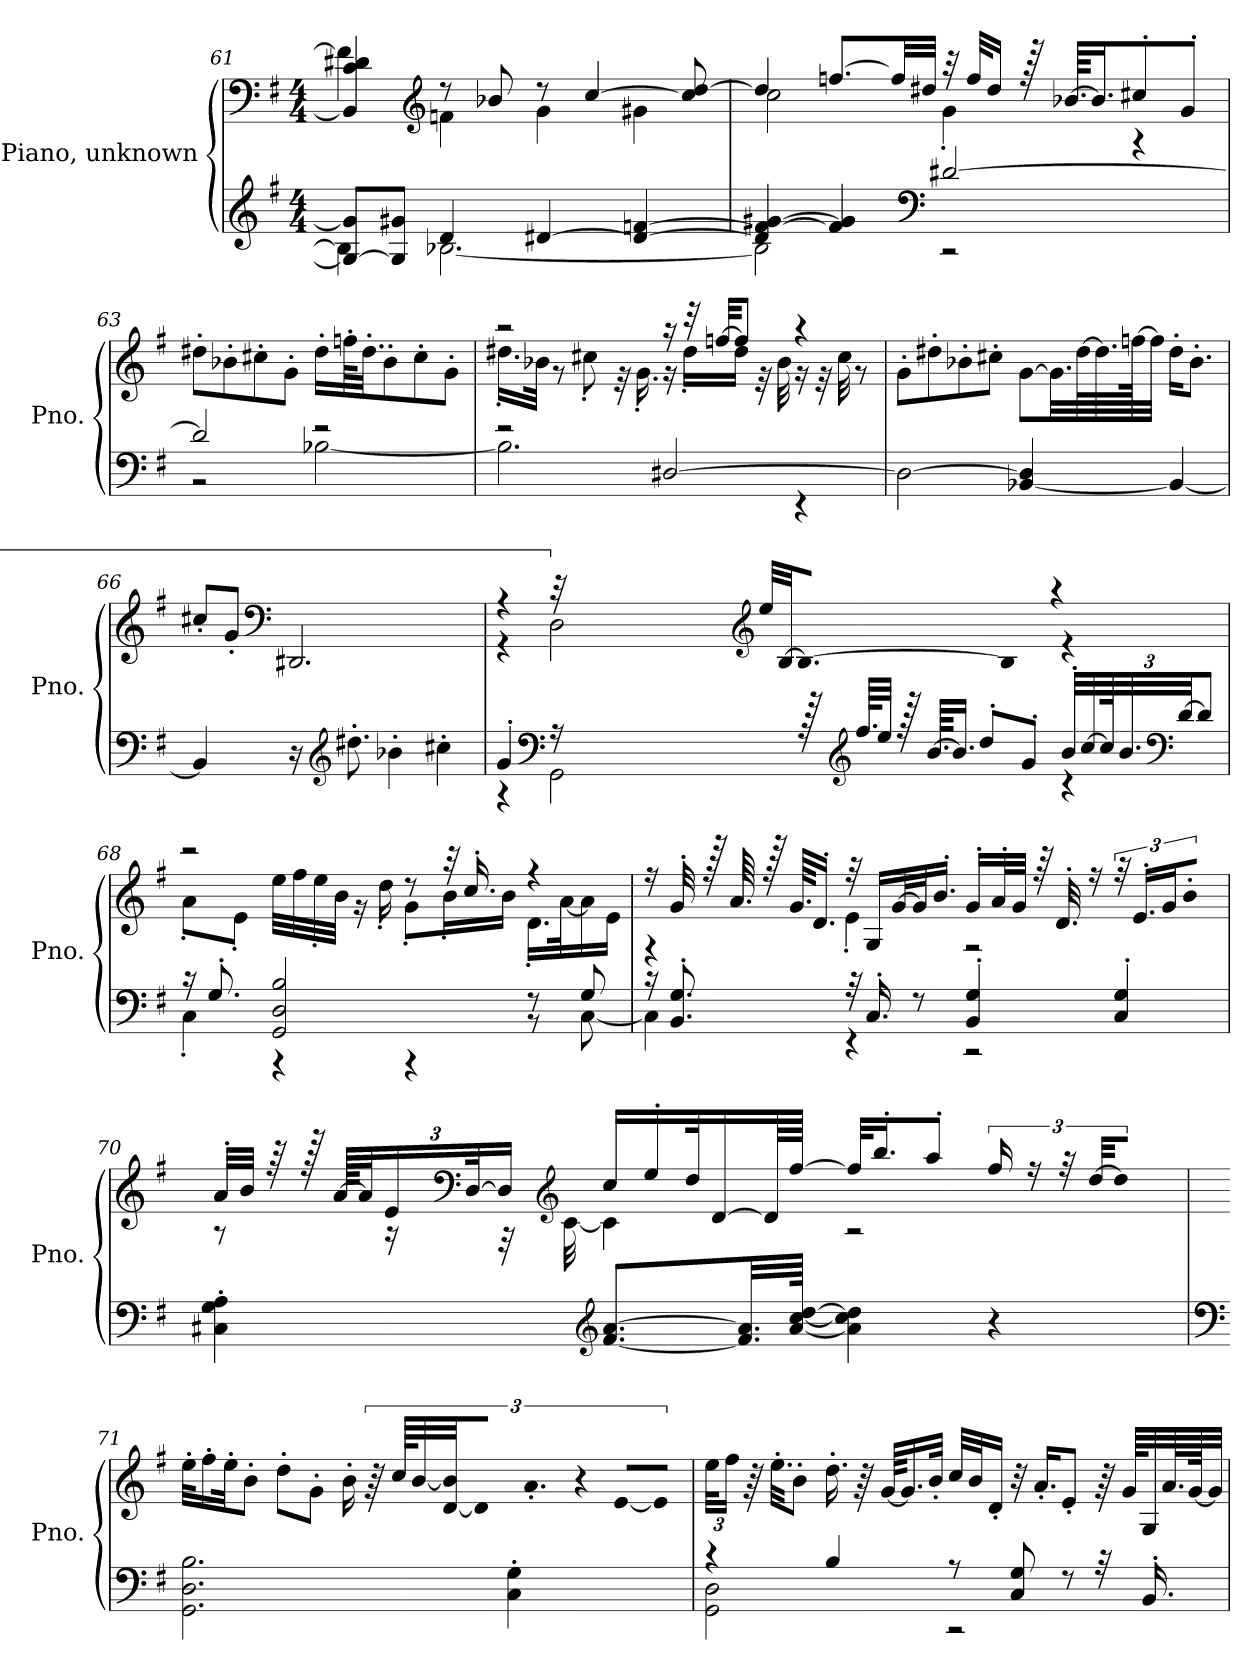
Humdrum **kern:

**kern	**kern
*part1	*part1
*staff2	*staff1
*I"Piano, unknown	*
*I'Pno.	*
*clefG2	*clefF4
*k[f#]	*k[f#]
*M4/4	*M4/4
=61	=61
*^	*^
8G#/_ 8g/]L	4B-\]	4BB-/] 4c/ 4d#X/	4f\]
8G#/] 8g#X/J	.	.	.
*	*	*clefG2	*
4d/	[2.B-X\	8r	4fn\
.	.	8b-X/	.
[4d#X/	.	8r	4g\
.	.	[4cc/	.
4d#/_ [4fn/	.	.	4g#X\
.	.	8cc/] [8dd/	.
!!LO:LB:g=z	!!
=62	=62	=62	=62
4d#/] 4f/_ [4g#X/	2B-\]	4dd/]	2cc\
4f/] 4g#/]	.	[8.ffn/L	.
.	.	32ff/LL]	.
.	.	32dd#X/JJJ	.
*clefF4	*	*	*
[2d#X/	2r	32r	4g'\
.	.	32ff/KLL	.
.	.	16dd#/JJ	.
.	.	128r	.
.	.	[64.b-X/KKLL	.
.	.	16.b-/J]	.
.	.	8cc#X'/	4r
.	.	8g'/J	.
*	*	*v	*v
=63	=63	=63
2d#/]	2r	8dd#X'\L
.	.	8b-X'\
.	.	8cc#X'\
.	.	8g'\J
2r	[2B-X\	16dd#'\LL
.	.	64ffn'\KL
.	.	32.dd#'\JJ
.	.	8b-'\
.	.	8cc#'\
.	.	8g'\J
!!LO:LB:g=z
=64	=64	=64
*	*	*^
2r	2.B-\]	2r	16.dd#X'\LL
.	.	.	32b-X\JJk
.	.	.	8r
.	.	.	8cc#X'\
.	.	.	32r
.	.	.	16.g'\
[2D#X/	.	16r	16r
.	.	32r	16dd#'\LL
.	.	[32ffn/KKL	.
.	.	8ff/J]	16dd#\JJ
.	.	.	32r
.	.	.	32b-\
.	4r	4r	16r
.	.	.	32r
.	.	.	32cc#\
.	.	.	8r
*v	*v	*	*
*	*v	*v
=65	=65
2D#\_	8g'\L
.	8dd#X'\
.	8b-X'\
.	8cc#X'\J
[4BB-X/ 4D#/]	[8g\L
.	32.g\LL]
.	[64dd#\L
.	64.dd#\]
.	[128ffn\JK
.	32ff\JJJ]
4BB-/_	16dd#'\KL
.	8.b-'\J
!!LO:LB:g=z
=66	=66
4BB-/]	8cc#X'/L
.	8g'/J
*	*clefF4
16r	2.DD#X/
*clefG2	*
8.dd#X'\	.
4b-X'\	.
4cc#X'\	.
=67	=67
*^	*^
4g'/	4r	4r	4r
*clefF4	*	*	*
16r	2GG\	48r	2D\
*	*	*clefG2	*
.	.	48ee/LLL	.
.	.	[48B/JJ	.
128r	.	8.B/J_	.
*clefG2	*	*	*
64.ff#/KLLL	.	.	.
32ee/JJJ	.	.	.
128r	.	.	.
[64.b/KKLL	.	.	.
16.b/JJ]	.	.	.
8dd'/L	.	4B/]	.
8g'/J	.	.	.
32b'/LLL	4r	4r	4r
[32cc/	.	.	.
*Xbrackettup	*	*	*
96cc/K]	.	.	.
48.b/	.	.	.
*clefF4	*	*	*
[48d/JJ	.	.	.
8d/J]	.	.	.
!!LO:LB:g=z	!!
=68	=68	=68	=68
16r	4C'\	2r	8a'\L
8.G'/	.	.	.
.	.	.	8e'\J
2GG/ 2D/ 2B/	4r	.	32ee\LLL
.	.	.	32ff#\
.	.	.	32ee'\
.	.	.	32b\JJJ
.	.	.	16r
.	.	.	16dd'\
.	4r	8r	8g'\L
.	.	32r	16b'\L
.	.	16.cc'/	.
.	.	.	16b\JJ
8r	8r	4r	16.d'\LL
.	.	.	[32a\K
8G/	[8C\	.	16a\]
.	.	.	16e\JJ
=69	=69	=69	=69
16r	4C\]	16r	4r
8.BB/' 8.G/'	.	32g'/	.
.	.	128r	.
.	.	64.a/	.
.	.	128r	.
.	.	64.g/KKLL	.
.	.	16.d'/JJ	.
32r	4r	32r	4e'\
16.C'/	.	16G/LL	.
.	.	[32g/L	.
8r	.	32g/J]	.
.	.	16.b'/JJ	.
4BB/' 4G/'	2r	16g'/LL	2r
.	.	32a'/L	.
.	.	32g/JJJ	.
.	.	64r	.
.	.	32.d'/	.
.	.	16r	.
4C/' 4G/'	.	48r	.
.	.	24.e'/LL	.
.	.	24g/J	.
.	.	8b'/J	.
*v	*v	*	*
!!LO:PB:g=z	!!
=70	=70	=70
4C#X\' 4G\' 4A\'	32a'/LLL	8r
.	32b/JJJ	.
.	64r	.
.	128r	.
.	[128a/KKLLL	.
.	32a/J]	.
*	*Xbrackettup	*
.	24e/	16r
*	*clefF4	*
.	[48D/K	.
.	16D/JJ]	32r
*	*clefG2	*
.	.	[32c\
*clefG2	*	*
[8.f#/ [8.a/L	16cc/LL	4c\]
.	16ee'/	.
.	32dd/K	.
.	[16d/	.
32.f#/] 32.a/]LL	.	.
.	64d/LL]	.
[64a/ [64cc/ [64dd/JJJk	[64ff#/JJJJ	.
4a\] 4cc\] 4dd\]	32ff#/KLL]	2r
.	16.bb'/J	.
.	8aa'/J	.
*	*brackettup	*
4r	24ff#/	.
.	24r	.
.	48r	.
.	[48dd/KKL	.
.	8dd/J]	.
*	*v	*v
!!LO:LB:g=z
=71	=71
*clefF4	*
2.GG\ 2.D\ 2.B\	32ee'\KLL
.	16ff#'\
.	32ee'\JK
.	8b'\J
.	8dd'\L
.	8g'\J
.	16b'\
.	96r
.	96cc/KLLL
.	[48b/
.	[48d/ 48b/]JJ
.	8d/J]
4C\' 4G\'	16.a'/
.	64r
.	[64e/KKKL
.	8e/J]
=72	=72
*^	*
*	*	*Xbrackettup
4r	2GG\ 2D\	48ee\KLL
.	.	24ff#\JJ
.	.	64r
.	.	32.ee'\KKL
.	.	8b'\J
4B/	.	16.dd'\
.	.	64r
.	.	[64g/KKLL
.	.	16.g/]
.	.	32b'/JJk
8r	2r	32cc/LLL
.	.	32b/J
.	.	16d'/JJ
8C/ 8G/	.	32r
.	.	16.a'/KL
8r	.	8e'/J
32r	.	64r
.	.	64g/KLLL
16.BB'/	.	32G/
.	.	64.a/L
.	.	[128g/JK
.	.	32g/JJJ]
*v	*v	*
=	=
*-	*-
